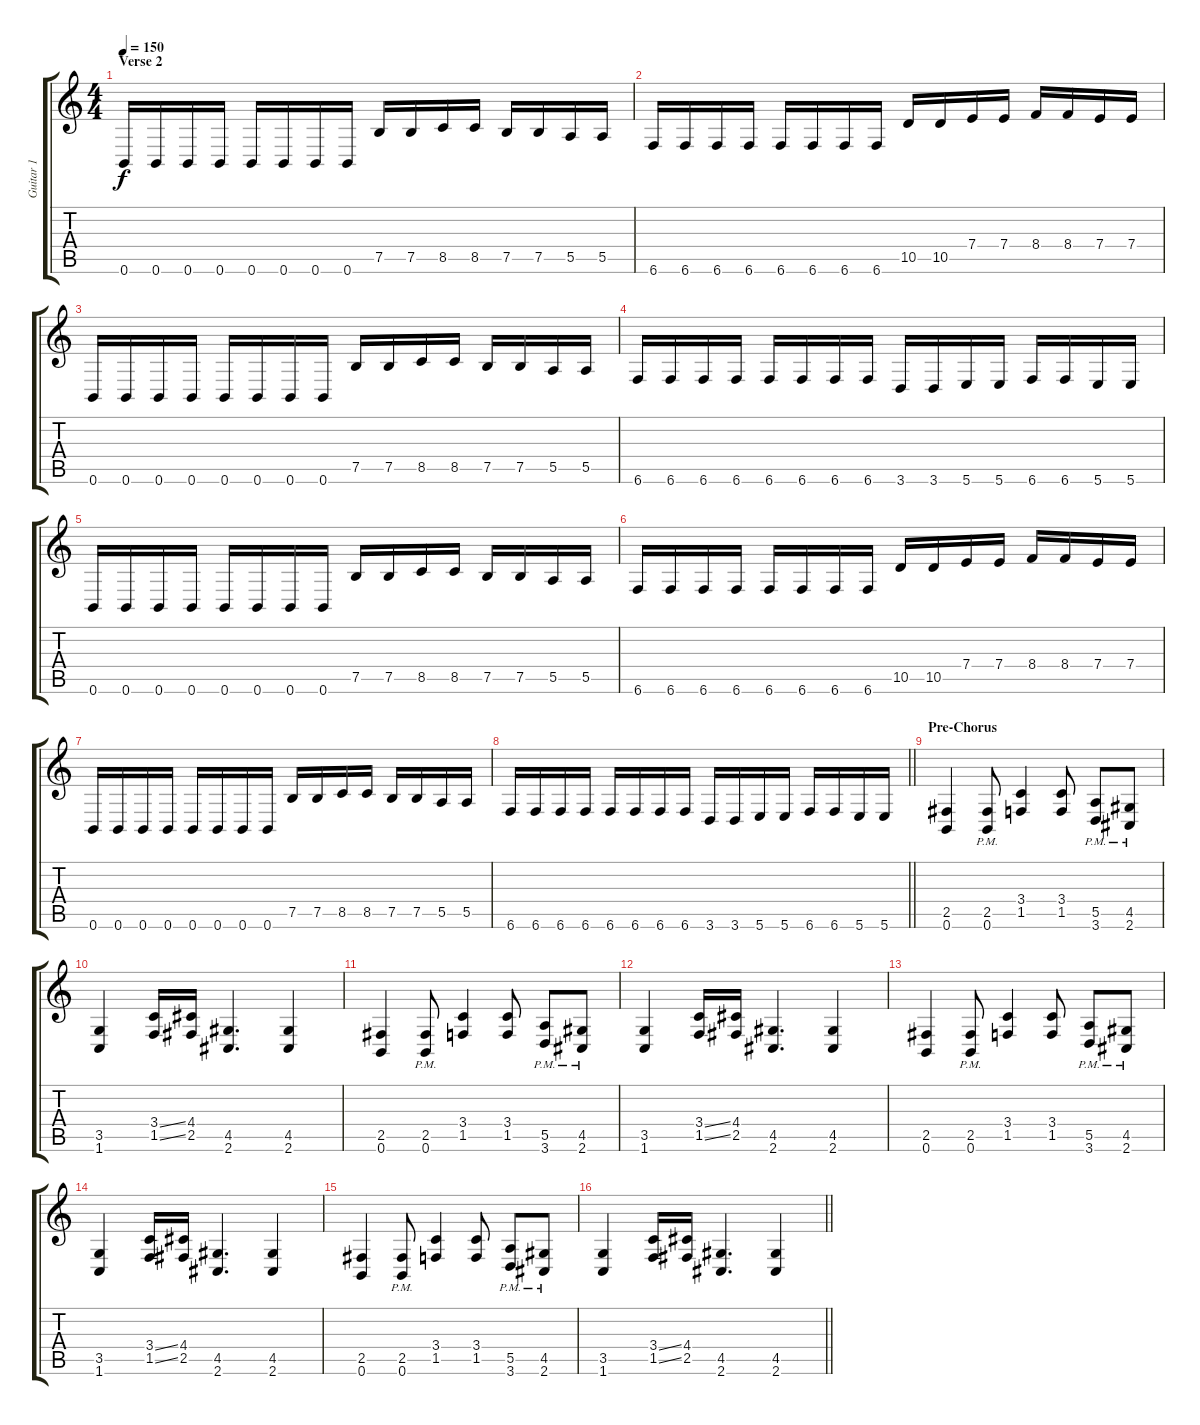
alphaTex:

\track ("Guitar 1" "Guitar 1") {instrument distortionguitar}
\staff {score tabs}
\tuning (B3 Gb3 D3 A2 E2 B1) {hide}
\ts (4 4)
\section ("" "Verse 2")
\tempo 150
\clef g2
\ks c
0.6.16{dy f} 0.6.16 0.6.16 0.6.16 0.6.16 0.6.16 0.6.16 0.6.16 7.5.16 7.5.16 8.5.16 8.5.16 7.5.16 7.5.16 5.5.16 5.5.16 |
6.6.16 6.6.16 6.6.16 6.6.16 6.6.16 6.6.16 6.6.16 6.6.16 10.5.16 10.5.16 7.4.16 7.4.16 8.4.16 8.4.16 7.4.16 7.4.16 |
0.6.16 0.6.16 0.6.16 0.6.16 0.6.16 0.6.16 0.6.16 0.6.16 7.5.16 7.5.16 8.5.16 8.5.16 7.5.16 7.5.16 5.5.16 5.5.16 |
6.6.16 6.6.16 6.6.16 6.6.16 6.6.16 6.6.16 6.6.16 6.6.16 3.6.16 3.6.16 5.6.16 5.6.16 6.6.16 6.6.16 5.6.16 5.6.16 |
0.6.16 0.6.16 0.6.16 0.6.16 0.6.16 0.6.16 0.6.16 0.6.16 7.5.16 7.5.16 8.5.16 8.5.16 7.5.16 7.5.16 5.5.16 5.5.16 |
6.6.16 6.6.16 6.6.16 6.6.16 6.6.16 6.6.16 6.6.16 6.6.16 10.5.16 10.5.16 7.4.16 7.4.16 8.4.16 8.4.16 7.4.16 7.4.16 |
0.6.16 0.6.16 0.6.16 0.6.16 0.6.16 0.6.16 0.6.16 0.6.16 7.5.16 7.5.16 8.5.16 8.5.16 7.5.16 7.5.16 5.5.16 5.5.16 |
\barLineRight lightlight
6.6.16 6.6.16 6.6.16 6.6.16 6.6.16 6.6.16 6.6.16 6.6.16 3.6.16 3.6.16 5.6.16 5.6.16 6.6.16 6.6.16 5.6.16 5.6.16 |
\section ("" "Pre-Chorus")
(2.5 0.6).4 (2.5{pm} 0.6{pm}).8 (3.4 1.5).4 (3.4 1.5).8 (5.5{pm} 3.6{pm}).8 (4.5{pm} 2.6{pm}).8 |
(3.5 1.6).4 (3.4{ss} 1.5{ss}).16 (4.4 2.5).16 (4.5 2.6).4{d} (4.5 2.6).4 |
(2.5 0.6).4 (2.5{pm} 0.6{pm}).8 (3.4 1.5).4 (3.4 1.5).8 (5.5{pm} 3.6{pm}).8 (4.5{pm} 2.6{pm}).8 |
(3.5 1.6).4 (3.4{ss} 1.5{ss}).16 (4.4 2.5).16 (4.5 2.6).4{d} (4.5 2.6).4 |
(2.5 0.6).4 (2.5{pm} 0.6{pm}).8 (3.4 1.5).4 (3.4 1.5).8 (5.5{pm} 3.6{pm}).8 (4.5{pm} 2.6{pm}).8 |
(3.5 1.6).4 (3.4{ss} 1.5{ss}).16 (4.4 2.5).16 (4.5 2.6).4{d} (4.5 2.6).4 |
(2.5 0.6).4 (2.5{pm} 0.6{pm}).8 (3.4 1.5).4 (3.4 1.5).8 (5.5{pm} 3.6{pm}).8 (4.5{pm} 2.6{pm}).8 |
\barLineRight lightlight
(3.5 1.6).4 (3.4{ss} 1.5{ss}).16 (4.4 2.5).16 (4.5 2.6).4{d} (4.5 2.6).4
